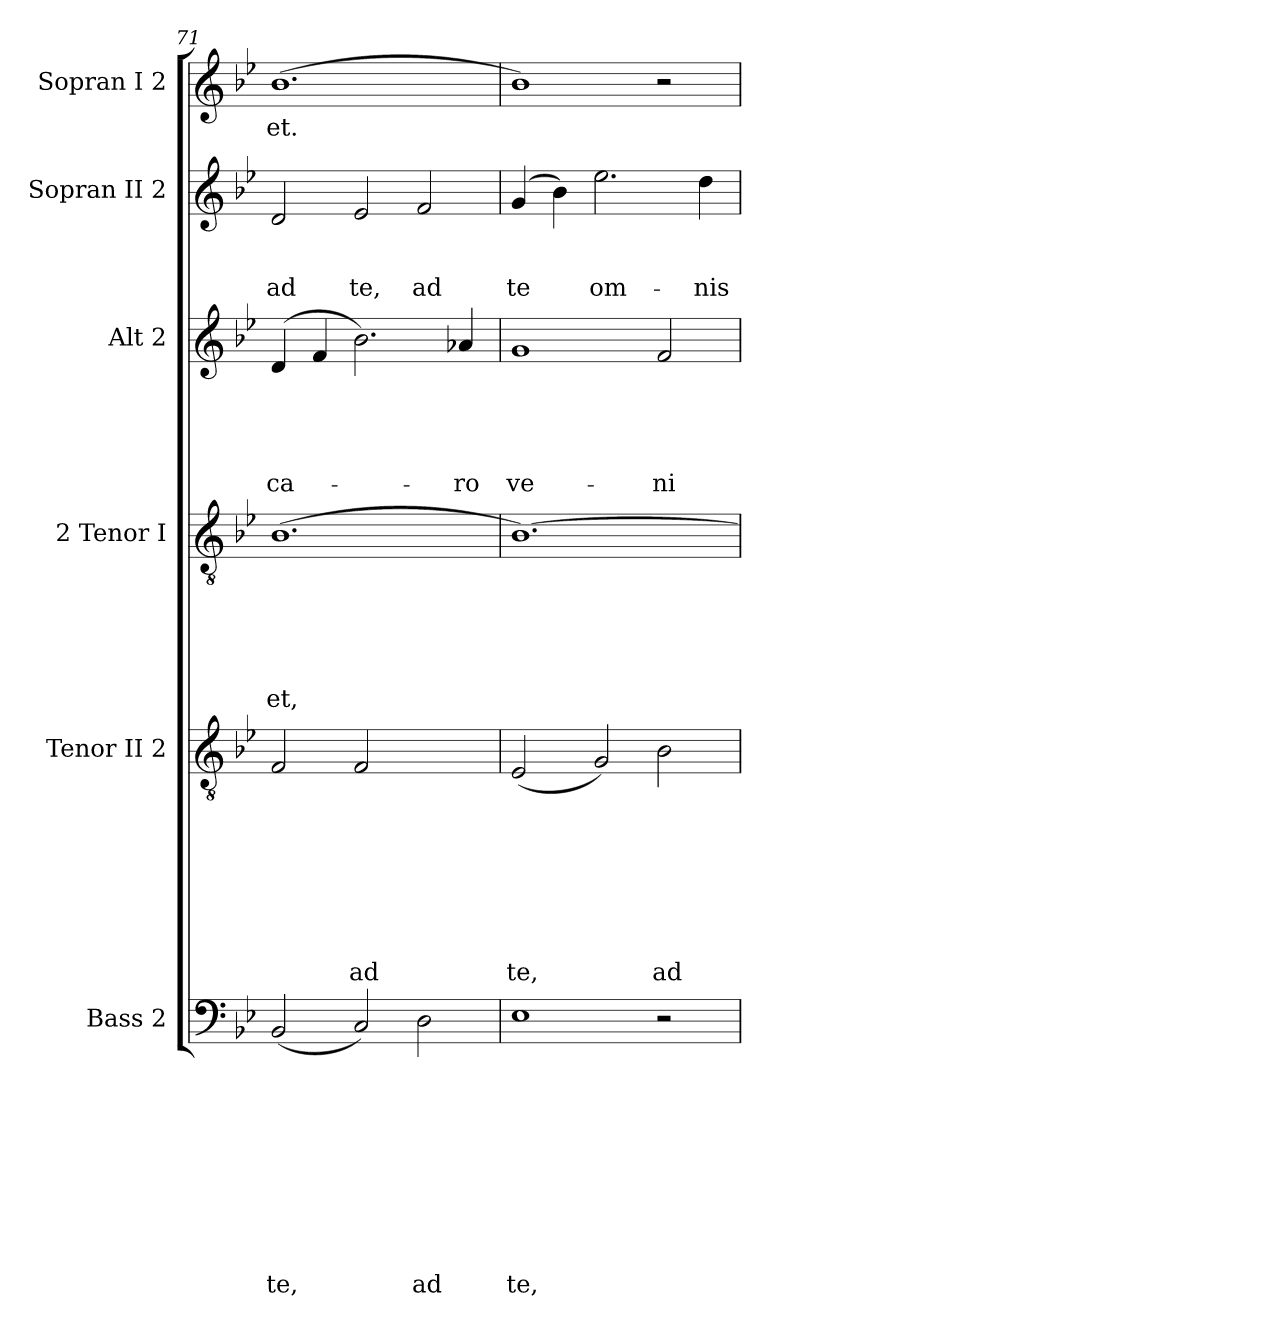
**kern	**text	**text	**text	**text	**text	**text	**text	**text	**text	**text	**kern	**text	**text	**text	**text	**text	**text	**text	**text	**kern	**text	**text	**text	**text	**text	**text	**kern	**text	**text	**text	**text	**text	**kern	**text	**text	**text	**kern	**text
*part6	*part6	*part6	*part6	*part6	*part6	*part6	*part6	*part6	*part6	*part6	*part5	*part5	*part5	*part5	*part5	*part5	*part5	*part5	*part5	*part4	*part4	*part4	*part4	*part4	*part4	*part4	*part3	*part3	*part3	*part3	*part3	*part3	*part2	*part2	*part2	*part2	*part1	*part1
*staff6	*staff6	*staff6	*staff6	*staff6	*staff6	*staff6	*staff6	*staff6	*staff6	*staff6	*staff5	*staff5	*staff5	*staff5	*staff5	*staff5	*staff5	*staff5	*staff5	*staff4	*staff4	*staff4	*staff4	*staff4	*staff4	*staff4	*staff3	*staff3	*staff3	*staff3	*staff3	*staff3	*staff2	*staff2	*staff2	*staff2	*staff1	*staff1
*I"Bass 2	*	*	*	*	*	*	*	*	*	*	*I"Tenor II 2	*	*	*	*	*	*	*	*	*I"2 Tenor I	*	*	*	*	*	*	*I"Alt 2	*	*	*	*	*	*I"Sopran II 2	*	*	*	*I"Sopran I 2	*
*clefF4	*	*	*	*	*	*	*	*	*	*	*clefGv2	*	*	*	*	*	*	*	*	*clefGv2	*	*	*	*	*	*	*clefG2	*	*	*	*	*	*clefG2	*	*	*	*clefG2	*
*k[b-e-]	*	*	*	*	*	*	*	*	*	*	*k[b-e-]	*	*	*	*	*	*	*	*	*k[b-e-]	*	*	*	*	*	*	*k[b-e-]	*	*	*	*	*	*k[b-e-]	*	*	*	*k[b-e-]	*
*B-:	*	*	*	*	*	*	*	*	*	*	*B-:	*	*	*	*	*	*	*	*	*B-:	*	*	*	*	*	*	*B-:	*	*	*	*	*	*B-:	*	*	*	*B-:	*
=71	=71	=71	=71	=71	=71	=71	=71	=71	=71	=71	=71	=71	=71	=71	=71	=71	=71	=71	=71	=71	=71	=71	=71	=71	=71	=71	=71	=71	=71	=71	=71	=71	=71	=71	=71	=71	=71	=71
!	!	!	!	!	!	!	!	!	!	!LO:LY:b	!	!	!	!	!	!	!	!	!	!	!	!	!	!	!	!LO:LY:b	!	!	!	!	!	!LO:LY:b	!	!	!	!LO:LY:b	!	!LO:LY:b
(<2BB-/	.	.	.	.	.	.	.	.	.	te,	2F/	.	.	.	.	.	.	.	.	(>1.B-	.	.	.	.	.	-et,	(4d/	.	.	.	.	ca-	2d/	.	.	ad	(>1.b-	-et.
.	.	.	.	.	.	.	.	.	.	.	.	.	.	.	.	.	.	.	.	.	.	.	.	.	.	.	4f/	.	.	.	.	.	.	.	.	.	.	.
!	!	!	!	!	!	!	!	!	!	!	!	!	!	!	!	!	!	!	!LO:LY:b	!	!	!	!	!	!	!	!	!	!	!	!	!	!	!	!	!LO:LY:b	!	!
2C/)	.	.	.	.	.	.	.	.	.	.	2F/	.	.	.	.	.	.	.	ad	.	.	.	.	.	.	.	2.b-\)	.	.	.	.	.	2e-/	.	.	te,	.	.
!	!	!	!	!	!	!	!	!	!	!LO:LY:b	!	!	!	!	!	!	!	!	!	!	!	!	!	!	!	!	!	!	!	!	!	!	!	!	!	!LO:LY:b	!	!
2D\	.	.	.	.	.	.	.	.	.	ad	2ryy	.	.	.	.	.	.	.	.	.	.	.	.	.	.	.	.	.	.	.	.	.	2f/	.	.	ad	.	.
!	!	!	!	!	!	!	!	!	!	!	!	!	!	!	!	!	!	!	!	!	!	!	!	!	!	!	!	!	!	!	!	!LO:LY:b	!	!	!	!	!	!
.	.	.	.	.	.	.	.	.	.	.	.	.	.	.	.	.	.	.	.	.	.	.	.	.	.	.	4a-X/	.	.	.	.	-ro	.	.	.	.	.	.
=72	=72	=72	=72	=72	=72	=72	=72	=72	=72	=72	=72	=72	=72	=72	=72	=72	=72	=72	=72	=72	=72	=72	=72	=72	=72	=72	=72	=72	=72	=72	=72	=72	=72	=72	=72	=72	=72	=72
!	!	!	!	!	!	!	!	!	!	!LO:LY:b	!	!	!	!	!	!	!	!	!LO:LY:b	!	!	!	!	!	!	!	!	!	!	!	!	!LO:LY:b	!	!	!	!LO:LY:b	!	!
1E-	.	.	.	.	.	.	.	.	.	te,	(<2E-/	.	.	.	.	.	.	.	te,	[>1.B-)	.	.	.	.	.	.	1g	.	.	.	.	ve-	(4g/	.	.	te	1b-)	.
.	.	.	.	.	.	.	.	.	.	.	.	.	.	.	.	.	.	.	.	.	.	.	.	.	.	.	.	.	.	.	.	.	4b-\)	.	.	.	.	.
!	!	!	!	!	!	!	!	!	!	!	!	!	!	!	!	!	!	!	!	!	!	!	!	!	!	!	!	!	!	!	!	!	!	!	!	!LO:LY:b	!	!
.	.	.	.	.	.	.	.	.	.	.	2G/)	.	.	.	.	.	.	.	.	.	.	.	.	.	.	.	.	.	.	.	.	.	2.ee-\	.	.	om-	.	.
!	!	!	!	!	!	!	!	!	!	!	!	!	!	!	!	!	!	!	!LO:LY:b	!	!	!	!	!	!	!	!	!	!	!	!	!LO:LY:b	!	!	!	!	!	!
2r	.	.	.	.	.	.	.	.	.	.	2B-\	.	.	.	.	.	.	.	ad	.	.	.	.	.	.	.	2f/	.	.	.	.	-ni-	.	.	.	.	2r	.
!	!	!	!	!	!	!	!	!	!	!	!	!	!	!	!	!	!	!	!	!	!	!	!	!	!	!	!	!	!	!	!	!	!	!	!	!LO:LY:b	!	!
.	.	.	.	.	.	.	.	.	.	.	.	.	.	.	.	.	.	.	.	.	.	.	.	.	.	.	.	.	.	.	.	.	4dd\	.	.	-nis	.	.
=	=	=	=	=	=	=	=	=	=	=	=	=	=	=	=	=	=	=	=	=	=	=	=	=	=	=	=	=	=	=	=	=	=	=	=	=	=	=
*-	*-	*-	*-	*-	*-	*-	*-	*-	*-	*-	*-	*-	*-	*-	*-	*-	*-	*-	*-	*-	*-	*-	*-	*-	*-	*-	*-	*-	*-	*-	*-	*-	*-	*-	*-	*-	*-	*-
